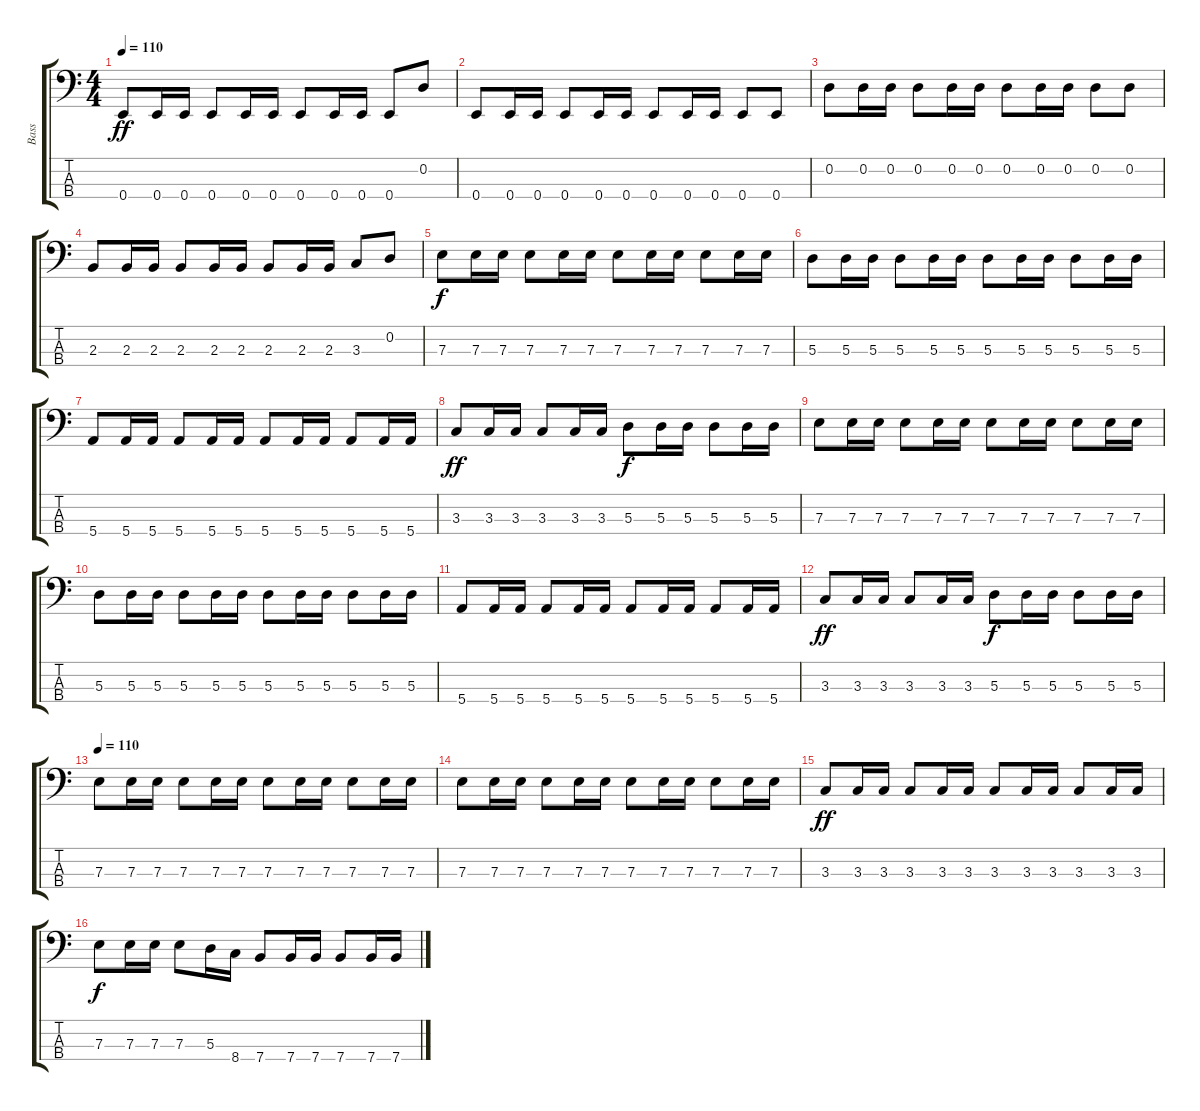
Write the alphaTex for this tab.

\track ("Bass" "Bass") {instrument electricbassfinger}
\staff {score tabs}
\tuning (G2 D2 A1 E1) {hide}
\ts (4 4)
\tempo 110
\clef f4
\ks c
0.4.8{dy ff} 0.4.16 0.4.16 0.4.8 0.4.16 0.4.16 0.4.8 0.4.16 0.4.16 0.4.8 0.2.8 |
0.4.8 0.4.16 0.4.16 0.4.8 0.4.16 0.4.16 0.4.8 0.4.16 0.4.16 0.4.8 0.4.8 |
0.2.8 0.2.16 0.2.16 0.2.8 0.2.16 0.2.16 0.2.8 0.2.16 0.2.16 0.2.8 0.2.8 |
2.3.8 2.3.16 2.3.16 2.3.8 2.3.16 2.3.16 2.3.8 2.3.16 2.3.16 3.3.8 0.2.8 |
7.3.8{dy f} 7.3.16 7.3.16 7.3.8 7.3.16 7.3.16 7.3.8 7.3.16 7.3.16 7.3.8 7.3.16 7.3.16 |
5.3.8 5.3.16 5.3.16 5.3.8 5.3.16 5.3.16 5.3.8 5.3.16 5.3.16 5.3.8 5.3.16 5.3.16 |
5.4.8 5.4.16 5.4.16 5.4.8 5.4.16 5.4.16 5.4.8 5.4.16 5.4.16 5.4.8 5.4.16 5.4.16 |
3.3.8{dy ff} 3.3.16 3.3.16 3.3.8 3.3.16 3.3.16 5.3.8{dy f} 5.3.16 5.3.16 5.3.8 5.3.16 5.3.16 |
7.3.8 7.3.16 7.3.16 7.3.8 7.3.16 7.3.16 7.3.8 7.3.16 7.3.16 7.3.8 7.3.16 7.3.16 |
5.3.8 5.3.16 5.3.16 5.3.8 5.3.16 5.3.16 5.3.8 5.3.16 5.3.16 5.3.8 5.3.16 5.3.16 |
5.4.8 5.4.16 5.4.16 5.4.8 5.4.16 5.4.16 5.4.8 5.4.16 5.4.16 5.4.8 5.4.16 5.4.16 |
3.3.8{dy ff} 3.3.16 3.3.16 3.3.8 3.3.16 3.3.16 5.3.8{dy f} 5.3.16 5.3.16 5.3.8 5.3.16 5.3.16 |
\tempo 110
7.3.8 7.3.16 7.3.16 7.3.8 7.3.16 7.3.16 7.3.8 7.3.16 7.3.16 7.3.8 7.3.16 7.3.16 |
7.3.8 7.3.16 7.3.16 7.3.8 7.3.16 7.3.16 7.3.8 7.3.16 7.3.16 7.3.8 7.3.16 7.3.16 |
3.3.8{dy ff} 3.3.16 3.3.16 3.3.8 3.3.16 3.3.16 3.3.8 3.3.16 3.3.16 3.3.8 3.3.16 3.3.16 |
7.3.8{dy f} 7.3.16 7.3.16 7.3.8 5.3.16 8.4.16 7.4.8 7.4.16 7.4.16 7.4.8 7.4.16 7.4.16
